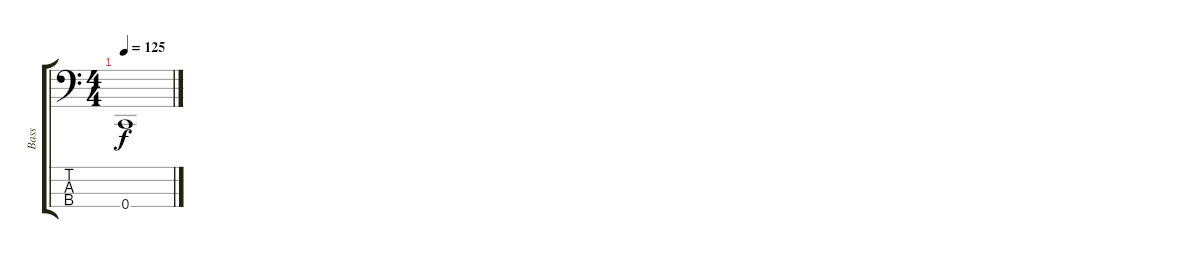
\track ("Bass" "Bass") {instrument electricbasspick}
\staff {score tabs}
\tuning (F2 C2 G1 C1) {hide}
\ts (4 4)
\tempo 125
\clef f4
\ks c
0.4.1{dy f}
